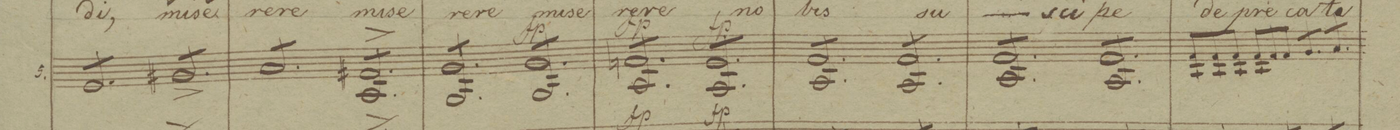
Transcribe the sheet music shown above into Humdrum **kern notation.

**kern	**dynam
*I""Violini	*
*clefG2	*
*k[b-]	*
*met(c|)	*
*M2/2	*
12e/L	.
12e/	.
12e/	.
12e/	.
12e/	.
12e/J	.
12g#X^/L	.
12g#/	.
12g#/	.
12g#/	.
12g#/	.
12g#/J	.
=57	=57
12a/L	.
12a/	.
12a/	.
12a/	.
12a/	.
12a/J	.
12f#XL 12A^>/	.
12f# 12A/	.
12f# 12A/	.
12f# 12A/	.
12f# 12A/	.
12f#J 12A/	.
=58	=58
12gL 12G/	.
12g 12G/	.
12g 12G/	.
12g 12G/	.
12g 12G/	.
12gJ 12G/	.
12gL 12G/	fp
12g 12G/	.
12g 12G/	.
12g 12G/	.
12g 12G/	.
12gJ 12G/	.
=59	=59
12fnL 12A/	fp
12f 12A/	.
12f 12A/	.
12f 12A/	.
12f 12A/	.
12fJ 12A/	.
12eL 12A/	fp
12e 12A/	.
12e 12A/	.
12e 12A/	.
12e 12A/	.
12eJ 12A/	.
=60	=60
12fL 12A/	.
12f 12A/	.
12f 12A/	.
12f 12A/	.
12f 12A/	.
12fJ 12A/	.
12fL 12A/	.
12f 12A/	.
12f 12A/	.
12f 12A/	.
12f 12A/	.
12fJ 12A/	.
=61	=61
12fL 12A/	.
12f 12A/	.
12f 12A/	.
12f 12A/	.
12f 12A/	.
12fJ 12A/	.
12fL 12A/	.
12f 12A/	.
12f 12A/	.
12f 12A/	.
12f 12A/	.
12fJ 12A/	.
*Xtremolo	*
=62	=62
12fL 12A/	.
12f 12A/	.
12fJ 12A/	.
12fL 12A/	.
12f/	.
12f/J	.
*tremolo	*
12g/L	.
12g/	.
12g/J	.
12a/L	.
12a/	.
12a/J	.
=63	=63
*-	*-
